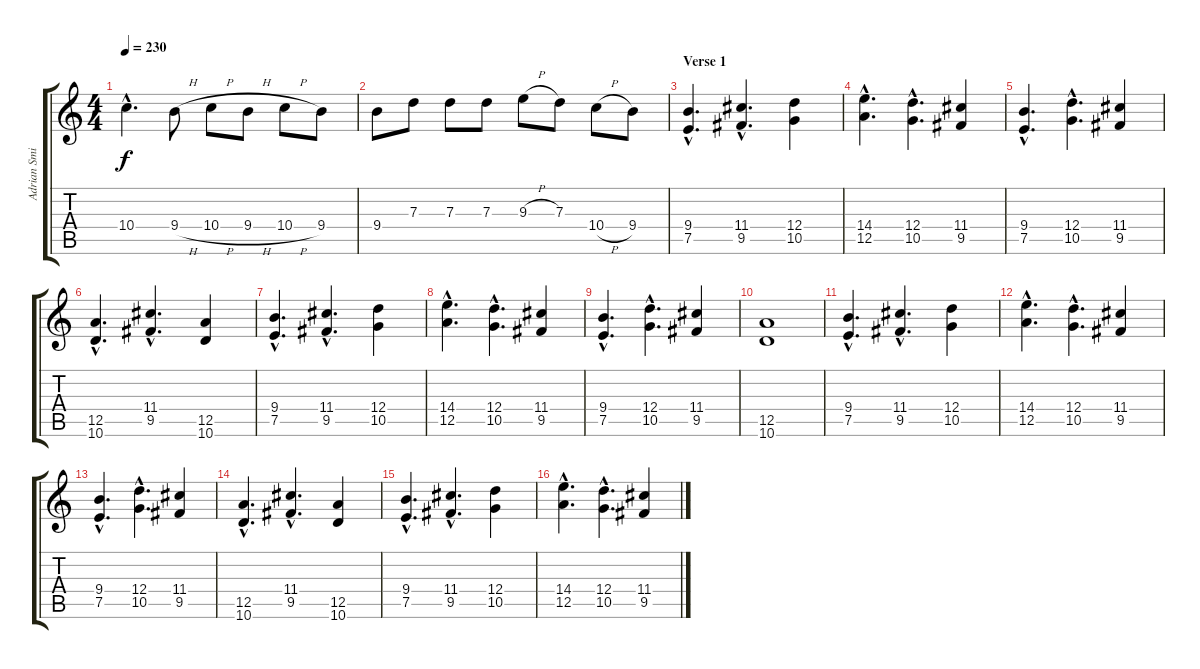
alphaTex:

\track ("Adrian Smith" "Adrian Smi") {instrument distortionguitar}
\staff {score tabs}
\tuning (E4 B3 G3 D3 A2 E2) {hide}
\ts (4 4)
\tempo 230
\clef g2
\ks c
10.4{hac}.4{d dy f} 9.4{h}.8 10.4{h}.8 9.4{h}.8 10.4{h}.8 9.4.8 |
9.4.8 7.3.8 7.3.8 7.3.8 9.3{h}.8 7.3.8 10.4{h}.8 9.4.8 |
\section ("" "Verse 1")
(9.4{hac} 7.5{hac}).4{d} (11.4{hac} 9.5{hac}).4{d} (12.4 10.5).4 |
(14.4{hac} 12.5{hac}).4{d} (12.4{hac} 10.5{hac}).4{d} (11.4 9.5).4 |
(9.4{hac} 7.5{hac}).4{d} (12.4{hac} 10.5{hac}).4{d} (11.4 9.5).4 |
(12.5{hac} 10.6{hac}).4{d} (11.4{hac} 9.5{hac}).4{d} (12.5 10.6).4 |
(9.4{hac} 7.5{hac}).4{d} (11.4{hac} 9.5{hac}).4{d} (12.4 10.5).4 |
(14.4{hac} 12.5{hac}).4{d} (12.4{hac} 10.5{hac}).4{d} (11.4 9.5).4 |
(9.4{hac} 7.5{hac}).4{d} (12.4{hac} 10.5{hac}).4{d} (11.4 9.5).4 |
(12.5 10.6).1 |
(9.4{hac} 7.5{hac}).4{d} (11.4{hac} 9.5{hac}).4{d} (12.4 10.5).4 |
(14.4{hac} 12.5{hac}).4{d} (12.4{hac} 10.5{hac}).4{d} (11.4 9.5).4 |
(9.4{hac} 7.5{hac}).4{d} (12.4{hac} 10.5{hac}).4{d} (11.4 9.5).4 |
(12.5{hac} 10.6{hac}).4{d} (11.4{hac} 9.5{hac}).4{d} (12.5 10.6).4 |
(9.4{hac} 7.5{hac}).4{d} (11.4{hac} 9.5{hac}).4{d} (12.4 10.5).4 |
(14.4{hac} 12.5{hac}).4{d} (12.4{hac} 10.5{hac}).4{d} (11.4 9.5).4
